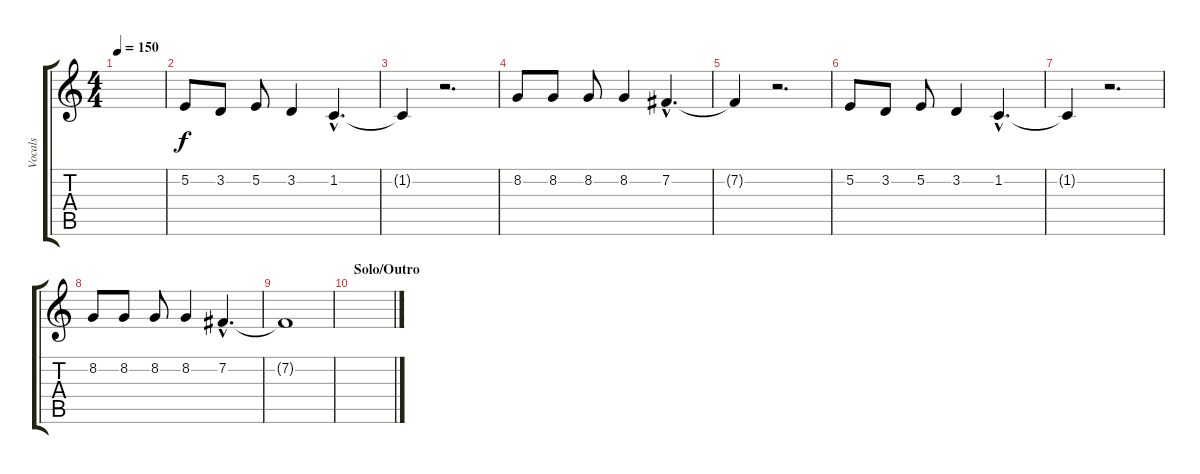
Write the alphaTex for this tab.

\track ("Vocals" "Vocals") {instrument lead2sawtooth}
\staff {score tabs}
\tuning (E4 B3 G3 D3 A2 E2) {hide}
\ts (4 4)
\tempo 150
\clef g2
\ks c
|
5.2.8 3.2.8 5.2.8 3.2.4 1.2{hac}.4{d} |
1.2{t}.4 r.2{d} |
8.2.8 8.2.8 8.2.8 8.2.4 7.2{hac}.4{d} |
7.2{t}.4 r.2{d} |
5.2.8 3.2.8 5.2.8 3.2.4 1.2{hac}.4{d} |
1.2{t}.4 r.2{d} |
8.2.8 8.2.8 8.2.8 8.2.4 7.2{hac}.4{d} |
7.2{t}.1 |
\section ("" "Solo/Outro")
